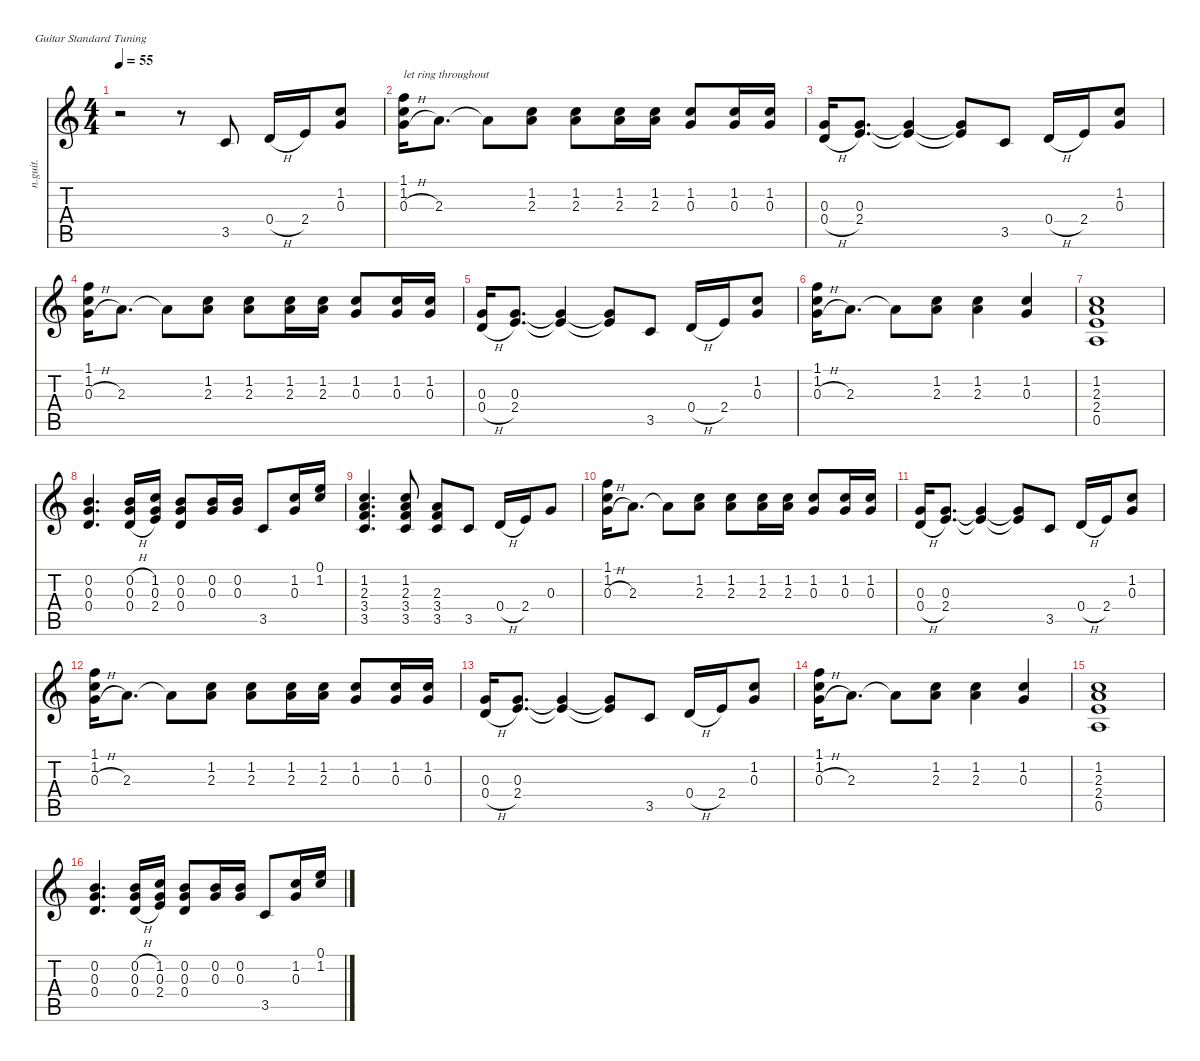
\defaultSystemsLayout 4
\hideDynamics
\bracketExtendMode nobrackets
\track ("Guitare 2" "n.guit.") {instrument acousticguitarnylon}
\staff {score tabs}
\tuning (E4 B3 G3 D3 A2 E2)
\ts (4 4)
\tempo 55
\clef g2
\ks c
r.2{dy f instrument acousticguitarnylon} r.8 3.5.8 0.4{h}.16 2.4.16 (1.2 0.3).8 |
(1.1 1.2 0.3{h}).16{txt "let ring throughout"} 2.3.8{d} 2.3{t}.8 (1.2 2.3).8 (1.2 2.3).8 (1.2 2.3).16 (1.2 2.3).16 (1.2 0.3).8 (1.2 0.3).16 (1.2 0.3).16 |
(0.3 0.4{h}).16 (0.3 2.4).8{d} (0.3{t} 2.4{t}).4 (0.3{t} 2.4{t}).8 3.5.8 0.4{h}.16 2.4.16 (1.2 0.3).8 |
(1.1 1.2 0.3{h}).16 2.3.8{d} 2.3{t}.8 (1.2 2.3).8 (1.2 2.3).8 (1.2 2.3).16 (1.2 2.3).16 (1.2 0.3).8 (1.2 0.3).16 (1.2 0.3).16 |
(0.3 0.4{h}).16 (0.3 2.4).8{d} (0.3{t} 2.4{t}).4 (0.3{t} 2.4{t}).8 3.5.8 0.4{h}.16 2.4.16 (1.2 0.3).8 |
(1.1 1.2 0.3{h}).16 2.3.8{d} 2.3{t}.8 (1.2 2.3).8 (1.2 2.3).4 (1.2 0.3).4 |
(1.2 2.3 2.4 0.5).1 |
(0.2 0.3 0.4).4{d} (0.2{h} 0.3 0.4{h}).16 (1.2 0.3 2.4).16 (0.2 0.3 0.4).8 (0.2 0.3).16 (0.2 0.3).16 3.5.8 (1.2 0.3).16 (0.1 1.2).16 |
(1.2 2.3 3.4 3.5).4{d} (1.2 2.3 3.4 3.5).8 (2.3 3.4 3.5).8 3.5.8 0.4{h}.16 2.4.16 0.3.8 |
(1.1 1.2 0.3{h}).16 2.3.8{d} 2.3{t}.8 (1.2 2.3).8 (1.2 2.3).8 (1.2 2.3).16 (1.2 2.3).16 (1.2 0.3).8 (1.2 0.3).16 (1.2 0.3).16 |
(0.3 0.4{h}).16 (0.3 2.4).8{d} (0.3{t} 2.4{t}).4 (0.3{t} 2.4{t}).8 3.5.8 0.4{h}.16 2.4.16 (1.2 0.3).8 |
(1.1 1.2 0.3{h}).16 2.3.8{d} 2.3{t}.8 (1.2 2.3).8 (1.2 2.3).8 (1.2 2.3).16 (1.2 2.3).16 (1.2 0.3).8 (1.2 0.3).16 (1.2 0.3).16 |
(0.3 0.4{h}).16 (0.3 2.4).8{d} (0.3{t} 2.4{t}).4 (0.3{t} 2.4{t}).8 3.5.8 0.4{h}.16 2.4.16 (1.2 0.3).8 |
(1.1 1.2 0.3{h}).16 2.3.8{d} 2.3{t}.8 (1.2 2.3).8 (1.2 2.3).4 (1.2 0.3).4 |
(1.2 2.3 2.4 0.5).1 |
(0.2 0.3 0.4).4{d} (0.2{h} 0.3 0.4{h}).16 (1.2 0.3 2.4).16 (0.2 0.3 0.4).8 (0.2 0.3).16 (0.2 0.3).16 3.5.8 (1.2 0.3).16 (0.1 1.2).16
